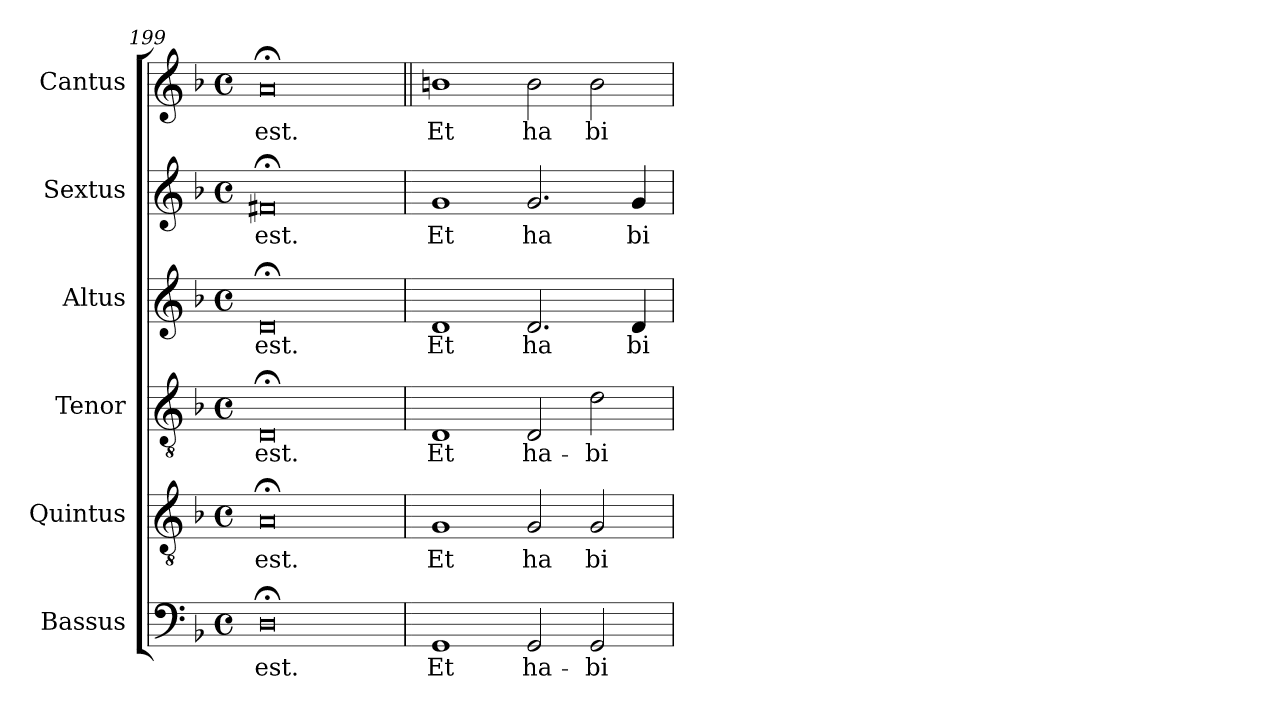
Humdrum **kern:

**kern	**text	**kern	**text	**kern	**text	**kern	**text	**kern	**text	**kern	**text
*part6	*part6	*part5	*part5	*part4	*part4	*part3	*part3	*part2	*part2	*part1	*part1
*staff6	*staff6	*staff5	*staff5	*staff4	*staff4	*staff3	*staff3	*staff2	*staff2	*staff1	*staff1
*I"Bassus	*	*I"Quintus	*	*I"Tenor	*	*I"Altus	*	*I"Sextus	*	*I"Cantus	*
*I'Bassus	*	*I'Quintus	*	*I'Tenor	*	*I'Altus	*	*I'Sextus	*	*I'Cantus	*
*clefF4	*	*clefGv2	*	*clefGv2	*	*clefG2	*	*clefG2	*	*clefG2	*
*k[b-]	*	*k[b-]	*	*k[b-]	*	*k[b-]	*	*k[b-]	*	*k[b-]	*
*F:	*	*F:	*	*F:	*	*F:	*	*F:	*	*F:	*
*M4/4	*	*M4/4	*	*M4/4	*	*M4/4	*	*M4/4	*	*M4/4	*
*met(c)	*	*met(c)	*	*met(c)	*	*met(c)	*	*met(c)	*	*met(c)	*
=199	=199	=199	=199	=199	=199	=199	=199	=199	=199	=199	=199
!	!LO:LY:b:cj	!	!LO:LY:b:cj	!	!LO:LY:b:cj	!	!LO:LY:b:cj	!	!LO:LY:b:cj	!	!LO:LY:b:cj
0D;<	est.	0A;<	est.	0D;<	est.	0d;<	est.	0f#X;<	est.	0a;<	est.
=200	=200||	=200	=200||	=200	=200||	=200	=200||	=200	=200||	=200||	=200||
!	!LO:LY:b:cj	!	!LO:LY:b:cj	!	!LO:LY:b:cj	!	!LO:LY:b:cj	!	!LO:LY:b:cj	!	!LO:LY:b:cj
1GG	Et	1G	Et	1D	Et	1d	Et	1g	Et	1bn	Et
!	!LO:LY:b:cj	!	!LO:LY:b:cj	!	!LO:LY:b:cj	!	!LO:LY:b:cj	!	!LO:LY:b:cj	!	!LO:LY:b:cj
2GG/	ha-	2G/	ha	2D/	ha-	2.d/	ha	2.g/	ha	2b\	ha
!	!LO:LY:b:cj	!	!LO:LY:b:cj	!	!LO:LY:b:cj	!	!	!	!	!	!LO:LY:b:cj
2GG/	-bi-	2G/	bi	2d\	-bi-	.	.	.	.	2b\	bi
!	!	!	!	!	!	!	!LO:LY:b:cj	!	!LO:LY:b:cj	!	!
.	.	.	.	.	.	4d/	bi	4g/	bi	.	.
=	=	=	=	=	=	=	=	=	=	=	=
*-	*-	*-	*-	*-	*-	*-	*-	*-	*-	*-	*-
